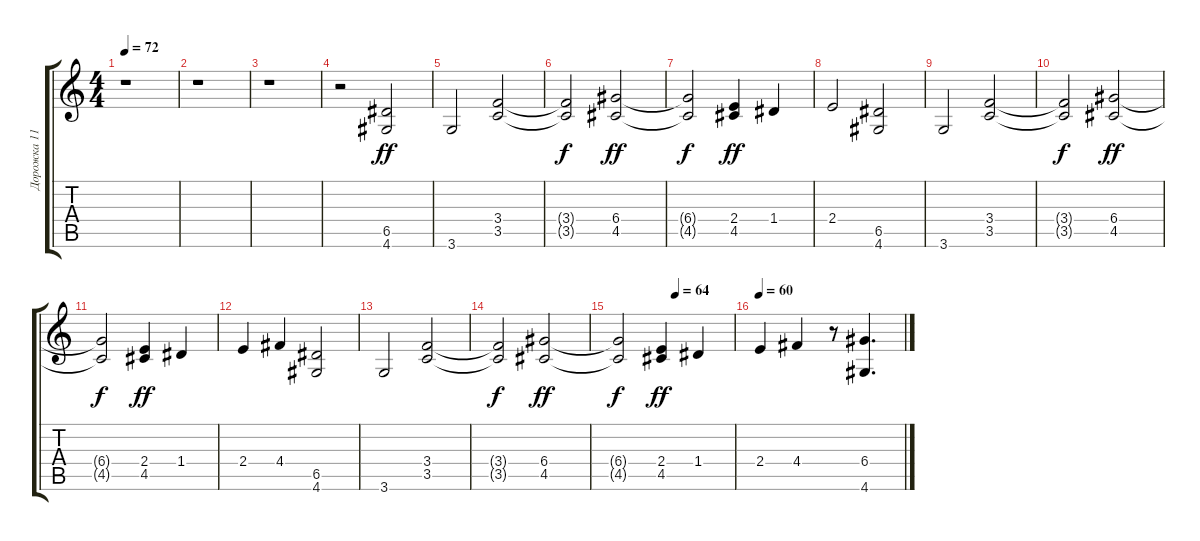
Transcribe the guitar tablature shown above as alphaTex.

\track ("Дорожка 11" "Дорожка 11") {instrument overdrivenguitar}
\staff {score tabs}
\tuning (E4 B3 G3 D3 A2 E2) {hide}
\ts (4 4)
\tempo 72
\clef g2
\ks c
r.1{dy mf} |
r.1 |
r.1 |
r.2 (6.5 4.6).2{dy ff} |
3.6.2 (3.4 3.5).2 |
(3.4{t} 3.5{t}).2{dy f} (6.4 4.5).2{dy ff} |
(6.4{t} 4.5{t}).2{dy f} (2.4 4.5).4{dy ff} 1.4.4 |
2.4.2 (6.5 4.6).2 |
3.6.2 (3.4 3.5).2 |
(3.4{t} 3.5{t}).2{dy f} (6.4 4.5).2{dy ff} |
(6.4{t} 4.5{t}).2{dy f} (2.4 4.5).4{dy ff} 1.4.4 |
2.4.4 4.4.4 (6.5 4.6).2 |
3.6.2 (3.4 3.5).2 |
(3.4{t} 3.5{t}).2{dy f} (6.4 4.5).2{dy ff} |
\tempo (64 0.5)
(6.4{t} 4.5{t}).2{dy f} (2.4 4.5).4{dy ff} 1.4.4 |
\tempo 60
2.4.4 4.4.4 r.8 (6.4 4.6).4{d volume 12}
